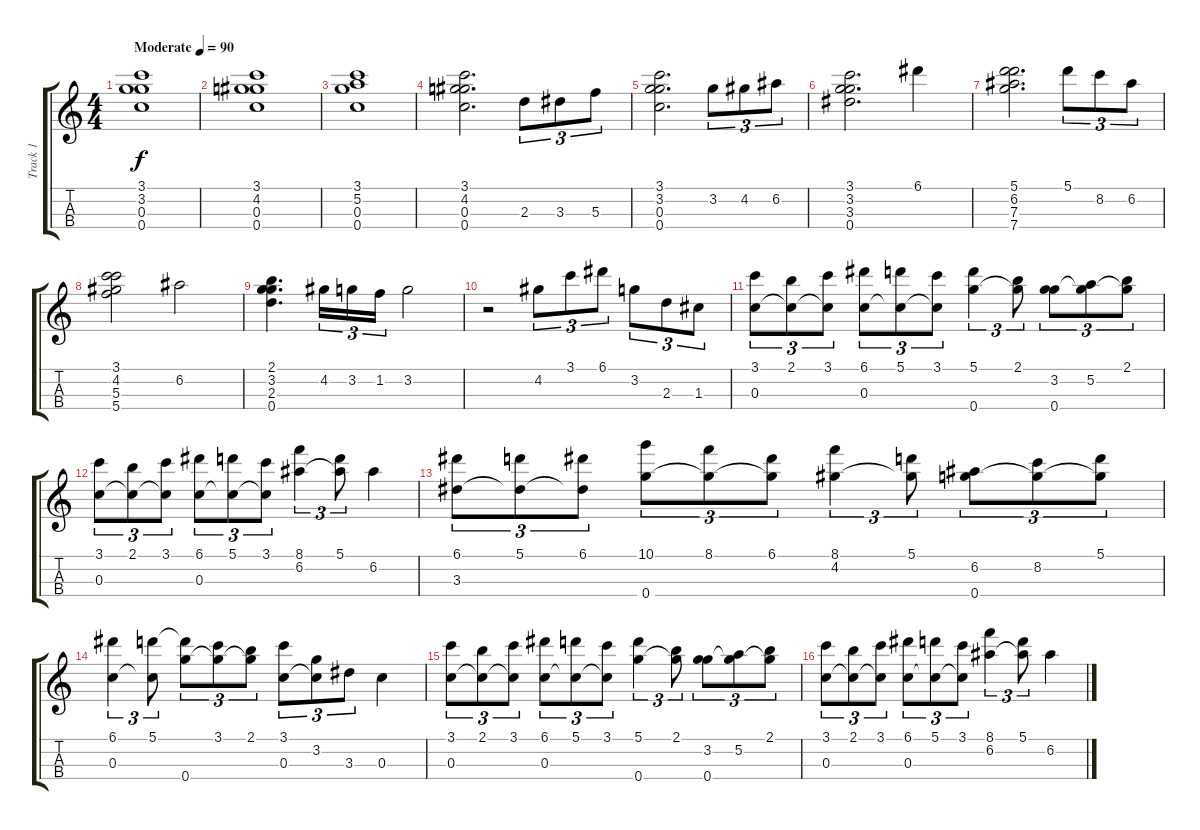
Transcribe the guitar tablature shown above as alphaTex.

\track ("Track 1" "Track 1") {instrument acousticguitarnylon}
\staff {score tabs}
\tuning (A4 E4 C4 G4) {hide}
\ts (4 4)
\tempo (90 "Moderate")
\clef g2
\ks aminor
(3.1 3.2 0.3 0.4).1{dy f instrument acousticguitarnylon} |
(3.1 4.2 0.3 0.4).1 |
(3.1 5.2 0.3 0.4).1 |
(3.1 4.2 0.3 0.4).2{d} 2.3.8{tu (3 2)} 3.3.8{tu (3 2)} 5.3.8{tu (3 2)} |
(3.1 3.2 0.3 0.4).2{d} 3.2.8{tu (3 2)} 4.2.8{tu (3 2)} 6.2.8{tu (3 2)} |
(3.1 3.2 3.3 0.4).2{d} 6.1.4 |
(5.1 6.2 7.3 7.4).2{d} 5.1.8{tu (3 2)} 8.2.8{tu (3 2)} 6.2.8{tu (3 2)} |
(3.1 4.2 5.3 5.4).2 6.2.2 |
(2.1 3.2 2.3 0.4).4{d} 4.2.16{tu (3 2)} 3.2.16{tu (3 2)} 1.2.16{tu (3 2)} 3.2.2 |
r.2 4.2.8{tu (3 2)} 3.1.8{tu (3 2)} 6.1.8{tu (3 2)} 3.2.8{tu (3 2)} 2.3.8{tu (3 2)} 1.3.8{tu (3 2)} |
(3.1 0.3).8{tu (3 2)} (2.1 0.3{t}).8{tu (3 2)} (3.1 0.3{t}).8{tu (3 2)} (6.1 0.3).8{tu (3 2)} (5.1 0.3{t}).8{tu (3 2)} (3.1 0.3{t}).8{tu (3 2)} (5.1 0.4).4{tu (3 2)} (2.1 0.4{t}).8{tu (3 2)} (3.2 0.4).8{tu (3 2)} (5.2 0.4{t}).8{tu (3 2)} (2.1 0.4{t}).8{tu (3 2)} |
(3.1 0.3).8{tu (3 2)} (2.1 0.3{t}).8{tu (3 2)} (3.1 0.3{t}).8{tu (3 2)} (6.1 0.3).8{tu (3 2)} (5.1 0.3{t}).8{tu (3 2)} (3.1 0.3{t}).8{tu (3 2)} (8.1 6.2).4{tu (3 2)} (5.1 6.2{t}).8{tu (3 2)} 6.2.4 |
(6.1 3.3).8{tu (3 2)} (5.1 3.3{t}).8{tu (3 2)} (6.1 3.3{t}).8{tu (3 2)} (10.1 0.4).8{tu (3 2)} (8.1 0.4{t}).8{tu (3 2)} (6.1 0.4{t}).8{tu (3 2)} (8.1 4.2).4{tu (3 2)} (5.1 4.2{t}).8{tu (3 2)} (6.2 0.4).8{tu (3 2)} (8.2 0.4{t}).8{tu (3 2)} (5.1 0.4{t}).8{tu (3 2)} |
(6.1 0.3).4{tu (3 2)} (5.1 0.3{t}).8{tu (3 2)} (5.1{t} 0.4).8{tu (3 2)} (3.1 0.4{t}).8{tu (3 2)} (2.1 0.4{t}).8{tu (3 2)} (3.1 0.3).8{tu (3 2)} (3.2 0.3{t}).8{tu (3 2)} 3.3.8{tu (3 2)} 0.3.4 |
(3.1 0.3).8{tu (3 2)} (2.1 0.3{t}).8{tu (3 2)} (3.1 0.3{t}).8{tu (3 2)} (6.1 0.3).8{tu (3 2)} (5.1 0.3{t}).8{tu (3 2)} (3.1 0.3{t}).8{tu (3 2)} (5.1 0.4).4{tu (3 2)} (2.1 0.4{t}).8{tu (3 2)} (3.2 0.4).8{tu (3 2)} (5.2 0.4{t}).8{tu (3 2)} (2.1 0.4{t}).8{tu (3 2)} |
(3.1 0.3).8{tu (3 2)} (2.1 0.3{t}).8{tu (3 2)} (3.1 0.3{t}).8{tu (3 2)} (6.1 0.3).8{tu (3 2)} (5.1 0.3{t}).8{tu (3 2)} (3.1 0.3{t}).8{tu (3 2)} (8.1 6.2).4{tu (3 2)} (5.1 6.2{t}).8{tu (3 2)} 6.2.4
